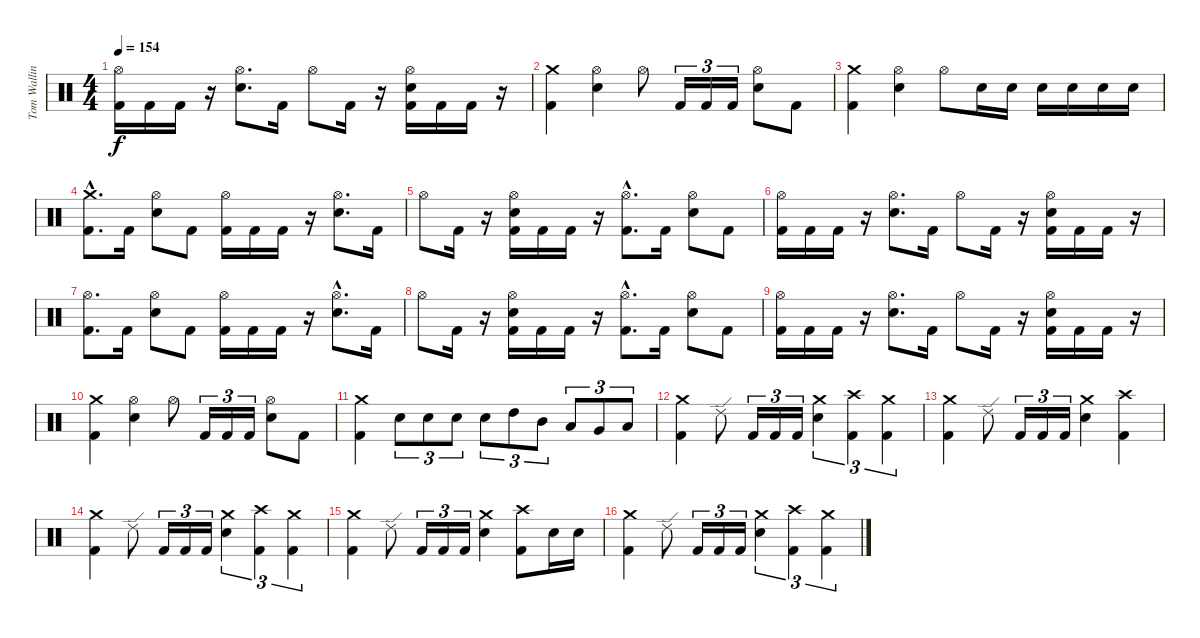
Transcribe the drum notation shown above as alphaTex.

\track ("Tom Walling" "Tom Wallin") {instrument percussion}
\staff {score}
\articulation defaults
\ts (4 4)
\tempo 154
\clef neutral
\ks c
("Hi-Hat (open)" "Kick (hit) 2").16{dy f} "Kick (hit) 2".16 "Kick (hit) 2".16 r.16 ("Hi-Hat (open)" "Electric Snare (hit)").8{d} "Kick (hit) 2".16 "Hi-Hat (open)".8 "Kick (hit) 2".16 r.16 ("Hi-Hat (open)" "Kick (hit) 2" "Electric Snare (hit)").16 "Kick (hit) 2".16 "Kick (hit) 2".16 r.16 |
("Kick (hit) 2" "Crash medium (hit)").4 ("Electric Snare (hit)" "Hi-Hat (open)").4 "Hi-Hat (open)".8 "Kick (hit) 2".16{tu (3 2)} "Kick (hit) 2".16{tu (3 2)} "Kick (hit) 2".16{tu (3 2)} ("Electric Snare (hit)" "Hi-Hat (open)").8 "Kick (hit) 2".8 |
("Kick (hit) 2" "Crash medium (hit)").4 ("Electric Snare (hit)" "Hi-Hat (open)").4 "Hi-Hat (open)".8 "Electric Snare (hit)".16 "Electric Snare (hit)".16 "Electric Snare (hit)".16 "Electric Snare (hit)".16 "Electric Snare (hit)".16 "Electric Snare (hit)".16 |
("Crash medium (hit)" "Kick (hit) 2"{hac}).8{d} "Kick (hit) 2".16 ("Hi-Hat (open)" "Electric Snare (hit)").8 "Kick (hit) 2".8 ("Hi-Hat (open)" "Kick (hit) 2").16 "Kick (hit) 2".16 "Kick (hit) 2".16 r.16 ("Hi-Hat (open)" "Electric Snare (hit)").8{d} "Kick (hit) 2".16 |
"Hi-Hat (open)".8 "Kick (hit) 2".16 r.16 ("Electric Snare (hit)" "Kick (hit) 2" "Hi-Hat (open)").16 "Kick (hit) 2".16 "Kick (hit) 2".16 r.16 ("Kick (hit) 2"{hac} "Hi-Hat (open)").8{d} "Kick (hit) 2".16 ("Electric Snare (hit)" "Hi-Hat (open)").8 "Kick (hit) 2".8 |
("Hi-Hat (open)" "Kick (hit) 2").16 "Kick (hit) 2".16 "Kick (hit) 2".16 r.16 ("Hi-Hat (open)" "Electric Snare (hit)").8{d} "Kick (hit) 2".16 "Hi-Hat (open)".8 "Kick (hit) 2".16 r.16 ("Hi-Hat (open)" "Kick (hit) 2" "Electric Snare (hit)").16 "Kick (hit) 2".16 "Kick (hit) 2".16 r.16 |
("Hi-Hat (open)" "Kick (hit) 2").8{d} "Kick (hit) 2".16 ("Hi-Hat (open)" "Electric Snare (hit)").8 "Kick (hit) 2".8 ("Kick (hit) 2" "Hi-Hat (open)").16 "Kick (hit) 2".16 "Kick (hit) 2".16 r.16 ("Electric Snare (hit)"{hac} "Hi-Hat (open)").8{d} "Kick (hit) 2".16 |
"Hi-Hat (open)".8 "Kick (hit) 2".16 r.16 ("Electric Snare (hit)" "Kick (hit) 2" "Hi-Hat (open)").16 "Kick (hit) 2".16 "Kick (hit) 2".16 r.16 ("Kick (hit) 2"{hac} "Hi-Hat (open)").8{d} "Kick (hit) 2".16 ("Electric Snare (hit)" "Hi-Hat (open)").8 "Kick (hit) 2".8 |
("Hi-Hat (open)" "Kick (hit) 2").16 "Kick (hit) 2".16 "Kick (hit) 2".16 r.16 ("Hi-Hat (open)" "Electric Snare (hit)").8{d} "Kick (hit) 2".16 "Hi-Hat (open)".8 "Kick (hit) 2".16 r.16 ("Hi-Hat (open)" "Kick (hit) 2" "Electric Snare (hit)").16 "Kick (hit) 2".16 "Kick (hit) 2".16 r.16 |
("Kick (hit) 2" "Crash medium (hit)").4 ("Electric Snare (hit)" "Hi-Hat (open)").4 "Hi-Hat (open)".8 "Kick (hit) 2".16{tu (3 2)} "Kick (hit) 2".16{tu (3 2)} "Kick (hit) 2".16{tu (3 2)} ("Electric Snare (hit)" "Hi-Hat (open)").8 "Kick (hit) 2".8 |
("Crash medium (hit)" "Kick (hit) 2").4 "Electric Snare (hit)".8{tu (3 2)} "Electric Snare (hit)".8{tu (3 2)} "Electric Snare (hit)".8{tu (3 2)} "Electric Snare (hit)".8{tu (3 2)} "High Tom (hit)".8{tu (3 2)} "Mid Tom (hit)".8{tu (3 2)} "Low Tom (hit)".8{tu (3 2)} "Very Low Tom (hit)".8{tu (3 2)} "Low Floor Tom (hit)".8{tu (3 2)} |
("Kick (hit) 2" "Crash medium (hit)").4 "Ride (edge) 2".8 "Kick (hit) 2".16{tu (3 2)} "Kick (hit) 2".16{tu (3 2)} "Kick (hit) 2".16{tu (3 2)} ("Electric Snare (hit)" "Crash medium (hit)").4{tu (3 2)} ("Crash high (hit)" "Kick (hit) 2").4{tu (3 2)} ("Crash medium (hit)" "Kick (hit) 2").4{tu (3 2)} |
("Crash medium (hit)" "Kick (hit) 2").4 "Ride (edge) 2".8 "Kick (hit) 2".16{tu (3 2)} "Kick (hit) 2".16{tu (3 2)} "Kick (hit) 2".16{tu (3 2)} ("Crash medium (hit)" "Electric Snare (hit)").4 ("Crash high (hit)" "Kick (hit) 2").4 |
("Kick (hit) 2" "Crash medium (hit)").4 "Ride (edge) 2".8 "Kick (hit) 2".16{tu (3 2)} "Kick (hit) 2".16{tu (3 2)} "Kick (hit) 2".16{tu (3 2)} ("Electric Snare (hit)" "Crash medium (hit)").4{tu (3 2)} ("Crash high (hit)" "Kick (hit) 2").4{tu (3 2)} ("Crash medium (hit)" "Kick (hit) 2").4{tu (3 2)} |
("Crash medium (hit)" "Kick (hit) 2").4 "Ride (edge) 2".8 "Kick (hit) 2".16{tu (3 2)} "Kick (hit) 2".16{tu (3 2)} "Kick (hit) 2".16{tu (3 2)} ("Crash medium (hit)" "Electric Snare (hit)").4 ("Crash high (hit)" "Kick (hit) 2").8 "Electric Snare (hit)".16 "Electric Snare (hit)".16 |
("Kick (hit) 2" "Crash medium (hit)").4 "Ride (edge) 2".8 "Kick (hit) 2".16{tu (3 2)} "Kick (hit) 2".16{tu (3 2)} "Kick (hit) 2".16{tu (3 2)} ("Electric Snare (hit)" "Crash medium (hit)").4{tu (3 2)} ("Crash high (hit)" "Kick (hit) 2").4{tu (3 2)} ("Crash medium (hit)" "Kick (hit) 2").4{tu (3 2)}
